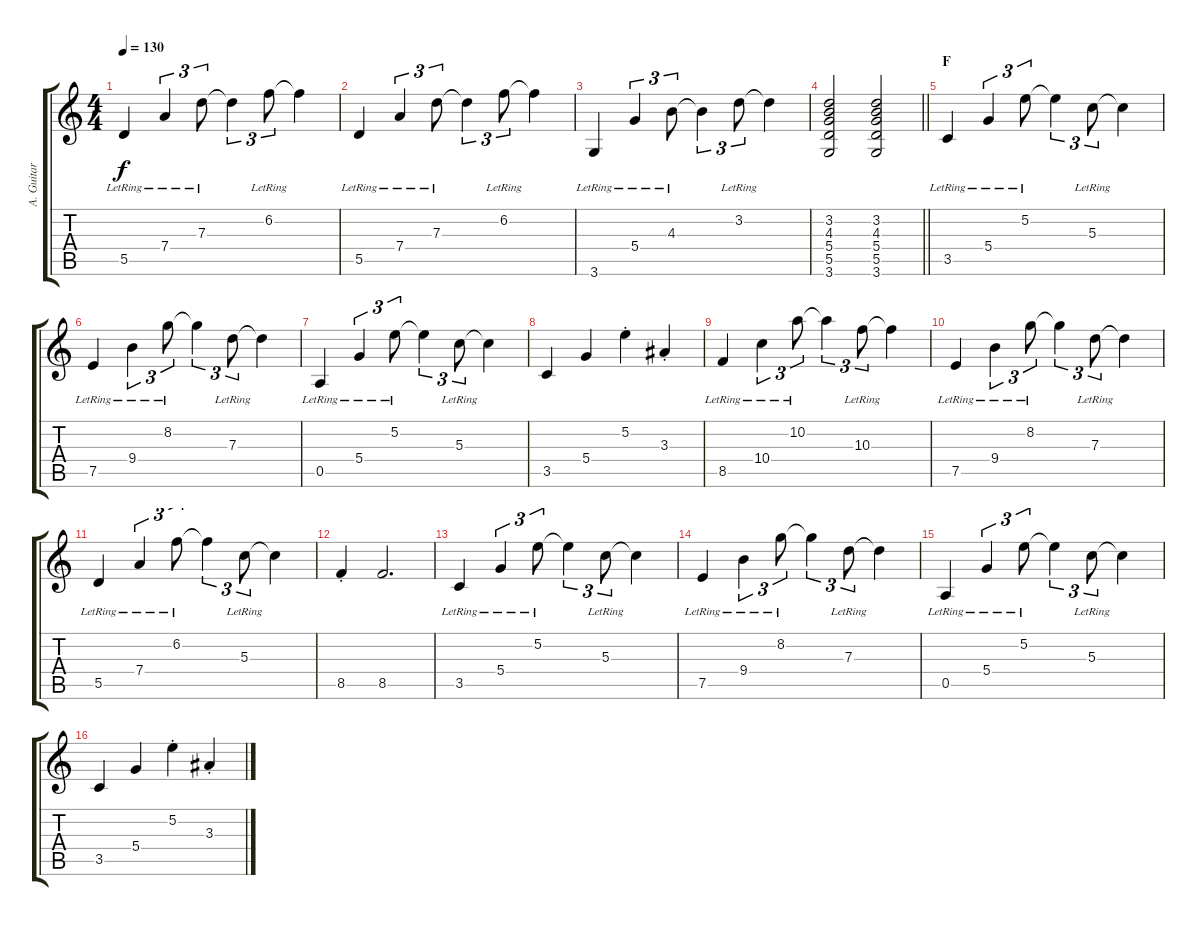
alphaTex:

\track ("A. Guitar II" "A. Guitar ") {instrument acousticguitarsteel}
\staff {score tabs}
\tuning (E4 B3 G3 D3 A2 E2) {hide}
\ts (4 4)
\tempo 130
\clef g2
\ks c
5.5{lr}.4{dy f} 7.4{lr}.4{tu (3 2)} 7.3{lr}.8{tu (3 2)} 7.3{t}.4{tu (3 2)} 6.2{lr}.8{tu (3 2)} 6.2{t}.4 |
5.5{lr}.4 7.4{lr}.4{tu (3 2)} 7.3{lr}.8{tu (3 2)} 7.3{t}.4{tu (3 2)} 6.2{lr}.8{tu (3 2)} 6.2{t}.4 |
3.6{lr}.4 5.4{lr}.4{tu (3 2)} 4.3{lr}.8{tu (3 2)} 4.3{t}.4{tu (3 2)} 3.2{lr}.8{tu (3 2)} 3.2{t}.4 |
\barLineRight lightlight
(3.2 4.3 5.4 5.5 3.6).2 (3.2 4.3 5.4 5.5 3.6).2 |
\section ("" "F")
3.5{lr}.4 5.4{lr}.4{tu (3 2)} 5.2{lr}.8{tu (3 2)} 5.2{t}.4{tu (3 2)} 5.3{lr}.8{tu (3 2)} 5.3{t}.4 |
7.5{lr}.4 9.4{lr}.4{tu (3 2)} 8.2{lr}.8{tu (3 2)} 8.2{t}.4{tu (3 2)} 7.3{lr}.8{tu (3 2)} 7.3{t}.4 |
0.5{lr}.4 5.4{lr}.4{tu (3 2)} 5.2{lr}.8{tu (3 2)} 5.2{t}.4{tu (3 2)} 5.3{lr}.8{tu (3 2)} 5.3{t}.4 |
3.5.4 5.4.4 5.2{st}.4 3.3{st}.4 |
8.5{lr}.4 10.4{lr}.4{tu (3 2)} 10.2{lr}.8{tu (3 2)} 10.2{t}.4{tu (3 2)} 10.3{lr}.8{tu (3 2)} 10.3{t}.4 |
7.5{lr}.4 9.4{lr}.4{tu (3 2)} 8.2{lr}.8{tu (3 2)} 8.2{t}.4{tu (3 2)} 7.3{lr}.8{tu (3 2)} 7.3{t}.4 |
5.5{lr}.4 7.4{lr}.4{tu (3 2)} 6.2{lr}.8{tu (3 2)} 6.2{t}.4{tu (3 2)} 5.3{lr}.8{tu (3 2)} 5.3{t}.4 |
8.5{st}.4 8.5.2{d} |
3.5{lr}.4 5.4{lr}.4{tu (3 2)} 5.2{lr}.8{tu (3 2)} 5.2{t}.4{tu (3 2)} 5.3{lr}.8{tu (3 2)} 5.3{t}.4 |
7.5{lr}.4 9.4{lr}.4{tu (3 2)} 8.2{lr}.8{tu (3 2)} 8.2{t}.4{tu (3 2)} 7.3{lr}.8{tu (3 2)} 7.3{t}.4 |
0.5{lr}.4 5.4{lr}.4{tu (3 2)} 5.2{lr}.8{tu (3 2)} 5.2{t}.4{tu (3 2)} 5.3{lr}.8{tu (3 2)} 5.3{t}.4 |
3.5.4 5.4.4 5.2{st}.4 3.3{st}.4
